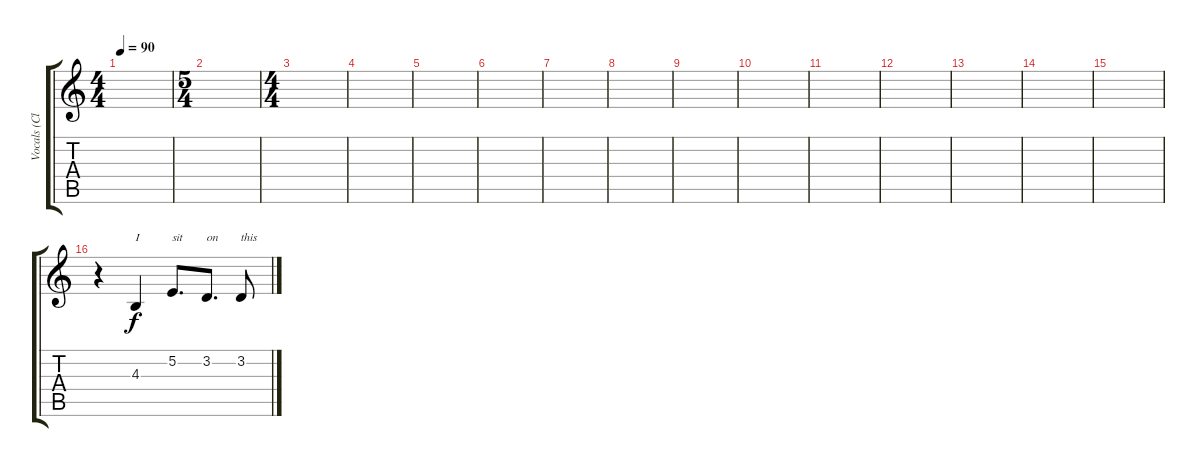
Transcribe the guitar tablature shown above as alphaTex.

\track ("Vocals (Clean)" "Vocals (Cl") {instrument lead3calliope}
\staff {score tabs}
\tuning (E4 B3 G3 D3 A2 E2) {hide}
\ts (4 4)
\tempo 90
\clef g2
\ks c
|
\ts (5 4)
|
\ts (4 4)
|
|
|
|
|
|
|
|
|
|
|
|
|
r.4 4.3.4{txt "I"} 5.2.8{d txt "sit"} 3.2.8{d txt "on"} 3.2.8{txt "this"}
